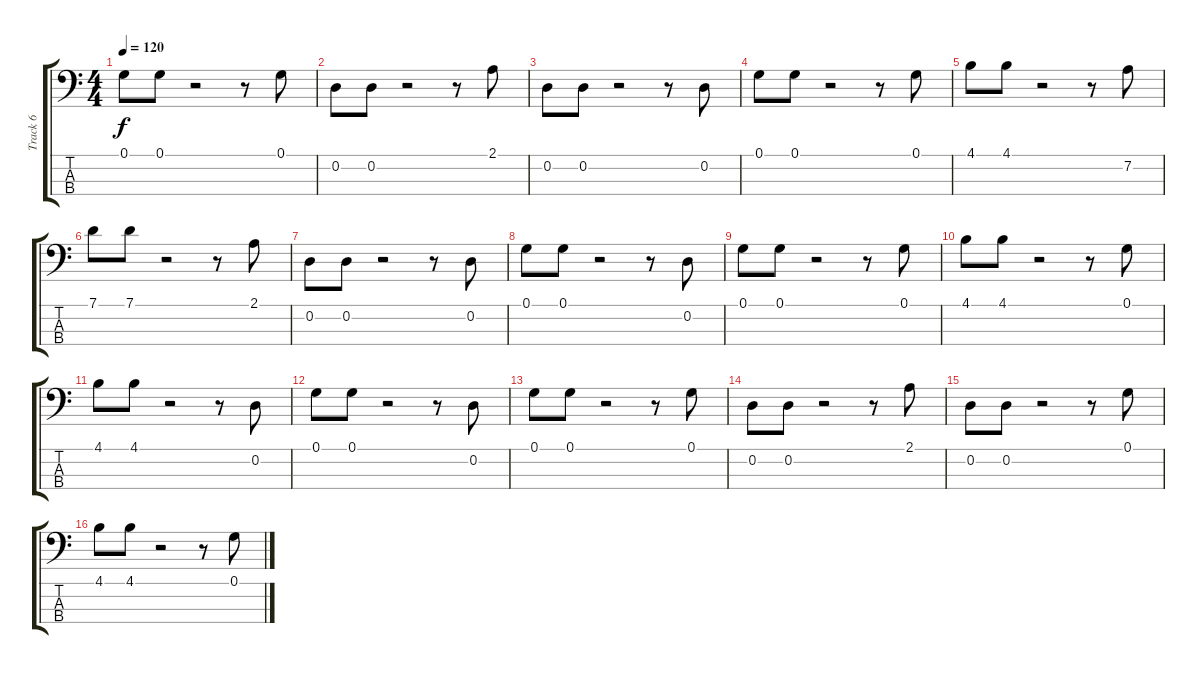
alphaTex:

\track ("Track 6" "Track 6") {instrument electricbassfinger}
\staff {score tabs}
\tuning (G2 D2 A1 E1) {hide}
\ts (4 4)
\tempo 120
\clef f4
\ks c
0.1.8{dy f} 0.1.8 r.2 r.8 0.1.8 |
0.2.8 0.2.8 r.2 r.8 2.1.8 |
0.2.8 0.2.8 r.2 r.8 0.2.8 |
0.1.8 0.1.8 r.2 r.8 0.1.8 |
4.1.8 4.1.8 r.2 r.8 7.2.8 |
7.1.8 7.1.8 r.2 r.8 2.1.8 |
0.2.8 0.2.8 r.2 r.8 0.2.8 |
0.1.8 0.1.8 r.2 r.8 0.2.8 |
0.1.8 0.1.8 r.2 r.8 0.1.8 |
4.1.8 4.1.8 r.2 r.8 0.1.8 |
4.1.8 4.1.8 r.2 r.8 0.2.8 |
0.1.8 0.1.8 r.2 r.8 0.2.8 |
0.1.8 0.1.8 r.2 r.8 0.1.8 |
0.2.8 0.2.8 r.2 r.8 2.1.8 |
0.2.8 0.2.8 r.2 r.8 0.1.8 |
4.1.8 4.1.8 r.2 r.8 0.1.8
